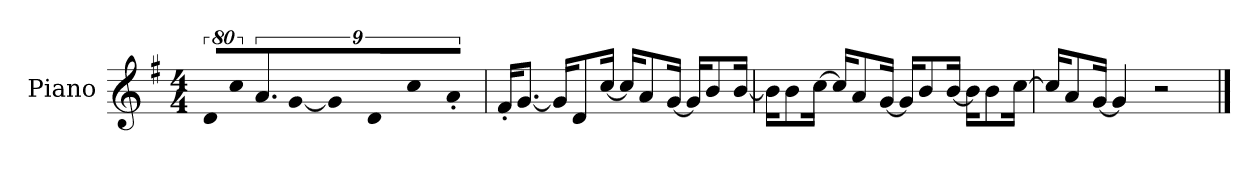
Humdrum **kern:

**kern
*part1
*staff1
*I"Piano
*I'P-no
*clefG2
*k[f#]
*M4/4
*MM90
=1
!LO:N:vis=8
640%71d/L
!LO:N:vis=8
640%71cc/
9.a/
!LO:N:vis=16
[1920%107g/Jk
!LO:N:vis=4
1920%427g/]
!LO:N:vis=8
640%71d/L
!LO:N:vis=8
640%71cc/
!LO:N:vis=8
640%71a'/J
=2
16f#'/KL
[8.g/J
16g/KL]
8d/
[16cc/Jk
16cc/KL]
8a/
[16g/Jk
16g/KL]
8b/
[16b/Jk
=3
16b\KL]
8b\
[16cc\Jk
16cc/KL]
8a/
[16g/Jk
16g/KL]
8b/
[16b/Jk
16b\KL]
8b\
[16cc\Jk
=4
16cc/KL]
8a/
[16g/Jk
4g/]
2r
==
*-
